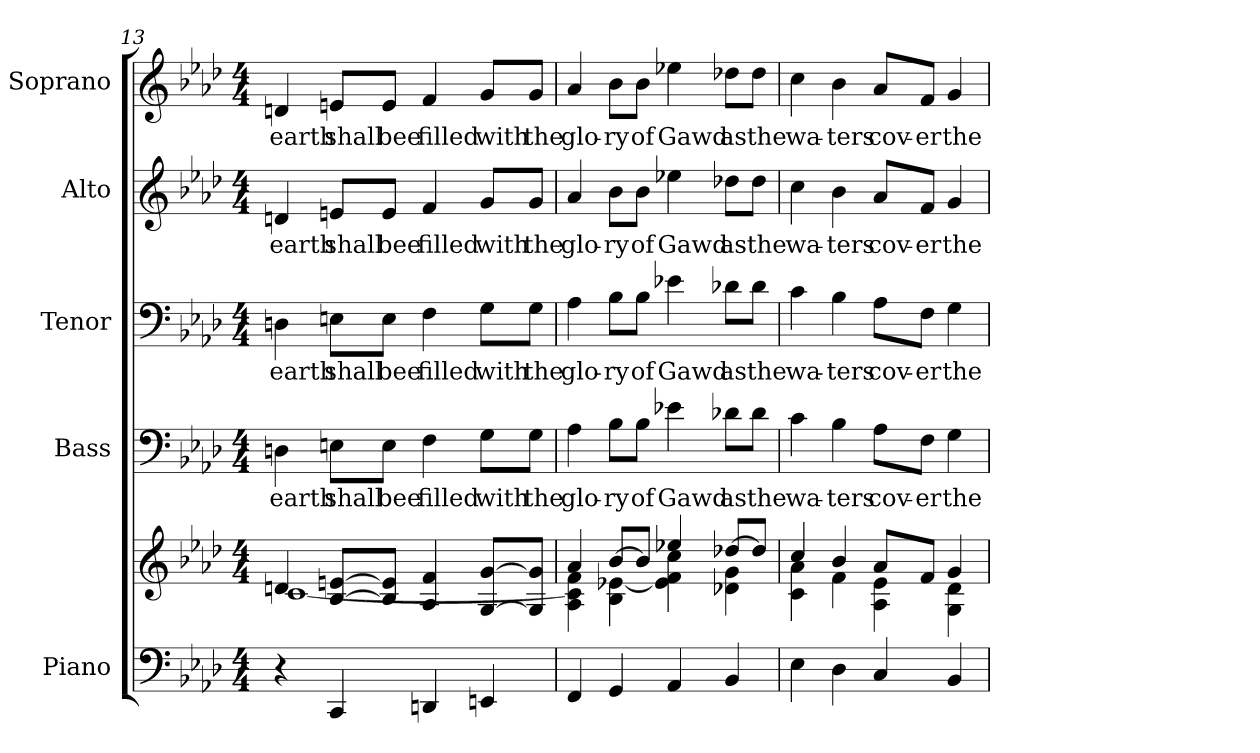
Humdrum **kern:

**kern	**kern	**kern	**text	**kern	**text	**kern	**text	**kern	**text
*part5	*part5	*part4	*part4	*part3	*part3	*part2	*part2	*part1	*part1
*staff6	*staff5	*staff4	*staff4	*staff3	*staff3	*staff2	*staff2	*staff1	*staff1
*I"Piano	*	*I"Bass	*	*I"Tenor	*	*I"Alto	*	*I"Soprano	*
*I'Pno.	*	*I'B.	*	*I'T.	*	*I'A.	*	*I'S.	*
!!LO:PB:g=z
*clefF4	*clefG2	*clefF4	*	*clefF4	*	*clefG2	*	*clefG2	*
*k[b-e-a-d-]	*k[b-e-a-d-]	*k[b-e-a-d-]	*	*k[b-e-a-d-]	*	*k[b-e-a-d-]	*	*k[b-e-a-d-]	*
*A-:	*A-:	*A-:	*	*A-:	*	*A-:	*	*A-:	*
*M4/4	*M4/4	*M4/4	*	*M4/4	*	*M4/4	*	*M4/4	*
=13	=13	=13	=13	=13	=13	=13	=13	=13	=13
*	*^	*	*	*	*	*	*	*	*
!	!	!	!	!LO:LY:b:color=#000000	!	!	!	!	!	!
!	!	!	!	!	!	!LO:LY:b:color=#000000	!	!	!	!
!	!	!	!	!	!	!	!	!LO:LY:b:color=#000000	!	!
!	!	!	!	!	!	!	!	!	!	!LO:LY:b:color=#000000
4r	4dni/	[<1ci	4Dni\	earth	4Dni\	earth	4dni/	earth	4dni/	earth
!	!	!	!	!LO:LY:b:color=#000000	!	!	!	!	!	!
!	!	!	!	!	!	!LO:LY:b:color=#000000	!	!	!	!
!	!	!	!	!	!	!	!	!LO:LY:b:color=#000000	!	!
!	!	!	!	!	!	!	!	!	!	!LO:LY:b:color=#000000
4CCi/	[>8B-i/ [>8eni/L	.	8Eni\L	shall	8Eni\L	shall	8eni/L	shall	8eni/L	shall
!	!	!	!	!LO:LY:b:color=#000000	!	!	!	!	!	!
!	!	!	!	!	!	!LO:LY:b:color=#000000	!	!	!	!
!	!	!	!	!	!	!	!	!LO:LY:b:color=#000000	!	!
!	!	!	!	!	!	!	!	!	!	!LO:LY:b:color=#000000
.	8B-i]/ 8ei]/J	.	8Ei\J	bee	8Ei\J	bee	8ei/J	bee	8ei/J	bee
!	!	!	!	!LO:LY:b:color=#000000	!	!	!	!	!	!
!	!	!	!	!	!	!LO:LY:b:color=#000000	!	!	!	!
!	!	!	!	!	!	!	!	!LO:LY:b:color=#000000	!	!
!	!	!	!	!	!	!	!	!	!	!LO:LY:b:color=#000000
4DDni/	4A-i/ 4fi	.	4Fi\	filled	4Fi\	filled	4fi/	filled	4fi/	filled
!	!	!	!	!LO:LY:b:color=#000000	!	!	!	!	!	!
!	!	!	!	!	!	!LO:LY:b:color=#000000	!	!	!	!
!	!	!	!	!	!	!	!	!LO:LY:b:color=#000000	!	!
!	!	!	!	!	!	!	!	!	!	!LO:LY:b:color=#000000
4EEni/	[>8Gi/ [>8gi/L	.	8Gi\L	with	8Gi\L	with	8gi/L	with	8gi/L	with
!	!	!	!	!LO:LY:b:color=#000000	!	!	!	!	!	!
!	!	!	!	!	!	!LO:LY:b:color=#000000	!	!	!	!
!	!	!	!	!	!	!	!	!LO:LY:b:color=#000000	!	!
!	!	!	!	!	!	!	!	!	!	!LO:LY:b:color=#000000
.	8Gi]/ 8gi]/J	.	8Gi\J	the	8Gi\J	the	8gi/J	the	8gi/J	the
=14	=14	=14	=14	=14	=14	=14	=14	=14	=14	=14
!	!	!	!	!LO:LY:b:color=#000000	!	!	!	!	!	!
!	!	!	!	!	!	!LO:LY:b:color=#000000	!	!	!	!
!	!	!	!	!	!	!	!	!LO:LY:b:color=#000000	!	!
!	!	!	!	!	!	!	!	!	!	!LO:LY:b:color=#000000
4FFi/	4a-i/	4A-i\ 4ci] 4fi	4A-i\	glo-	4A-i\	glo-	4a-i/	glo-	4a-i/	glo-
!	!	!	!	!LO:LY:b:color=#000000	!	!	!	!	!	!
!	!	!	!	!	!	!LO:LY:b:color=#000000	!	!	!	!
!	!	!	!	!	!	!	!	!LO:LY:b:color=#000000	!	!
!	!	!	!	!	!	!	!	!	!	!LO:LY:b:color=#000000
4GGi/	[>8b-i/L	4B-i\ [<4e-Xi	8B-i\L	-ry	8B-i\L	-ry	8b-i\L	-ry	8b-i\L	-ry
!	!	!	!	!LO:LY:b:color=#000000	!	!	!	!	!	!
!	!	!	!	!	!	!LO:LY:b:color=#000000	!	!	!	!
!	!	!	!	!	!	!	!	!LO:LY:b:color=#000000	!	!
!	!	!	!	!	!	!	!	!	!	!LO:LY:b:color=#000000
.	8b-i/J]	.	8B-i\J	of	8B-i\J	of	8b-i\J	of	8b-i\J	of
!	!	!	!	!LO:LY:b:color=#000000	!	!	!	!	!	!
!	!	!	!	!	!	!LO:LY:b:color=#000000	!	!	!	!
!	!	!	!	!	!	!	!	!LO:LY:b:color=#000000	!	!
!	!	!	!	!	!	!	!	!	!	!LO:LY:b:color=#000000
4AA-i/	4ee-Xi/	4e-i\] 4fi 4cci	4e-Xi\	Gawd	4e-Xi\	Gawd	4ee-Xi\	Gawd	4ee-Xi\	Gawd
!	!	!	!	!LO:LY:b:color=#000000	!	!	!	!	!	!
!	!	!	!	!	!	!LO:LY:b:color=#000000	!	!	!	!
!	!	!	!	!	!	!	!	!LO:LY:b:color=#000000	!	!
!	!	!	!	!	!	!	!	!	!	!LO:LY:b:color=#000000
4BB-i/	[>8dd-Xi/L	4d-Xi\ 4gi	8d-Xi\L	as	8d-Xi\L	as	8dd-Xi\L	as	8dd-Xi\L	as
!	!	!	!	!LO:LY:b:color=#000000	!	!	!	!	!	!
!	!	!	!	!	!	!LO:LY:b:color=#000000	!	!	!	!
!	!	!	!	!	!	!	!	!LO:LY:b:color=#000000	!	!
!	!	!	!	!	!	!	!	!	!	!LO:LY:b:color=#000000
.	8dd-i/J]	.	8d-i\J	the	8d-i\J	the	8dd-i\J	the	8dd-i\J	the
!!LO:PB:g=z
=15	=15	=15	=15	=15	=15	=15	=15	=15	=15	=15
!	!	!	!	!LO:LY:b:color=#000000	!	!	!	!	!	!
!	!	!	!	!	!	!LO:LY:b:color=#000000	!	!	!	!
!	!	!	!	!	!	!	!	!LO:LY:b:color=#000000	!	!
!	!	!	!	!	!	!	!	!	!	!LO:LY:b:color=#000000
4E-i\	4cci/	4ci\ 4a-i	4ci\	wa-	4ci\	wa-	4cci\	wa-	4cci\	wa-
!	!	!	!	!LO:LY:b:color=#000000	!	!	!	!	!	!
!	!	!	!	!	!	!LO:LY:b:color=#000000	!	!	!	!
!	!	!	!	!	!	!	!	!LO:LY:b:color=#000000	!	!
!	!	!	!	!	!	!	!	!	!	!LO:LY:b:color=#000000
4D-i\	4b-i/	4fi\	4B-i\	-ters	4B-i\	-ters	4b-i\	-ters	4b-i\	-ters
!	!	!	!	!LO:LY:b:color=#000000	!	!	!	!	!	!
!	!	!	!	!	!	!LO:LY:b:color=#000000	!	!	!	!
!	!	!	!	!	!	!	!	!LO:LY:b:color=#000000	!	!
!	!	!	!	!	!	!	!	!	!	!LO:LY:b:color=#000000
4Ci/	8a-i/L	4A-i\ 4e-i	8A-i\L	cov-	8A-i\L	cov-	8a-i/L	cov-	8a-i/L	cov-
!	!	!	!	!LO:LY:b:color=#000000	!	!	!	!	!	!
!	!	!	!	!	!	!LO:LY:b:color=#000000	!	!	!	!
!	!	!	!	!	!	!	!	!LO:LY:b:color=#000000	!	!
!	!	!	!	!	!	!	!	!	!	!LO:LY:b:color=#000000
.	8fi/J	.	8Fi\J	-er	8Fi\J	-er	8fi/J	-er	8fi/J	-er
!	!	!	!	!LO:LY:b:color=#000000	!	!	!	!	!	!
!	!	!	!	!	!	!LO:LY:b:color=#000000	!	!	!	!
!	!	!	!	!	!	!	!	!LO:LY:b:color=#000000	!	!
!	!	!	!	!	!	!	!	!	!	!LO:LY:b:color=#000000
4BB-i/	4gi/	4Gi\ 4d-i	4Gi\	the	4Gi\	the	4gi/	the	4gi/	the
*	*v	*v	*	*	*	*	*	*	*	*
=	=	=	=	=	=	=	=	=	=
*-	*-	*-	*-	*-	*-	*-	*-	*-	*-
